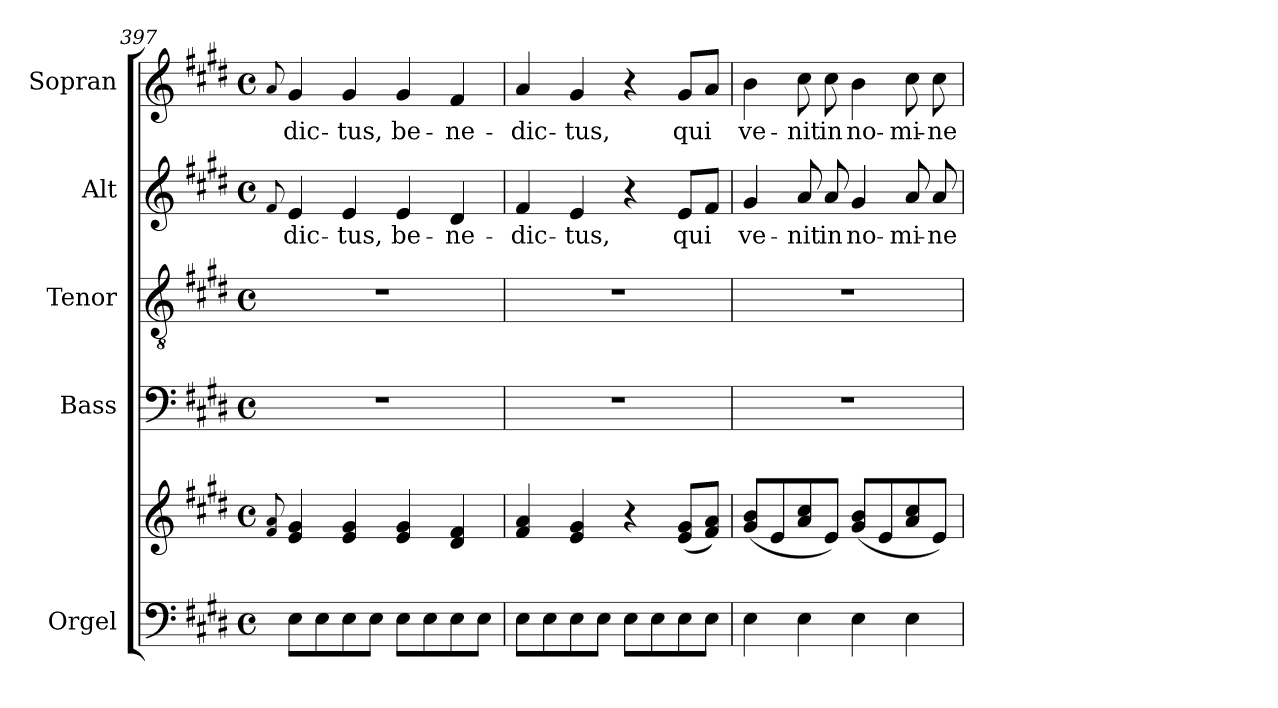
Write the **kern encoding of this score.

**kern	**kern	**kern	**kern	**kern	**text	**kern	**text
*part5	*part5	*part4	*part3	*part2	*part2	*part1	*part1
*staff6	*staff5	*staff4	*staff3	*staff2	*staff2	*staff1	*staff1
*I"Orgel	*	*I"Bass	*I"Tenor	*I"Alt	*	*I"Sopran	*
*I'Org.	*	*I'B.	*I'T.	*I'A.	*	*I'S.	*
*clefF4	*clefG2	*clefF4	*clefGv2	*clefG2	*	*clefG2	*
*k[f#c#g#d#]	*k[f#c#g#d#]	*k[f#c#g#d#]	*k[f#c#g#d#]	*k[f#c#g#d#]	*	*k[f#c#g#d#]	*
*E:	*E:	*E:	*E:	*E:	*	*E:	*
*M4/4	*M4/4	*M4/4	*M4/4	*M4/4	*	*M4/4	*
*met(c)	*met(c)	*met(c)	*met(c)	*met(c)	*	*met(c)	*
=397	=397	=397	=397	=397	=397	=397	=397
.	8qqf#/ 8qqa/	.	.	8qqf#/	.	8qqa/	.
!	!	!	!	!	!LO:LY:b	!	!LO:LY:b
8E\L	4e/ 4g#/	1r	1r	4e/	-dic-	4g#/	-dic-
8E\	.	.	.	.	.	.	.
!	!	!	!	!	!LO:LY:b	!	!LO:LY:b
8E\	4e/ 4g#/	.	.	4e/	-tus,	4g#/	-tus,
8E\J	.	.	.	.	.	.	.
!	!	!	!	!	!LO:LY:b	!	!LO:LY:b
8E\L	4e/ 4g#/	.	.	4e/	be-	4g#/	be-
8E\	.	.	.	.	.	.	.
!	!	!	!	!	!LO:LY:b	!	!LO:LY:b
8E\	4d#/ 4f#/	.	.	4d#/	-ne-	4f#/	-ne-
8E\J	.	.	.	.	.	.	.
!!LO:PB:g=z
=398	=398	=398	=398	=398	=398	=398	=398
!	!	!	!	!	!LO:LY:b	!	!LO:LY:b
8E\L	4f#/ 4a/	1r	1r	4f#/	-dic-	4a/	-dic-
8E\	.	.	.	.	.	.	.
!	!	!	!	!	!LO:LY:b	!	!LO:LY:b
8E\	4e/ 4g#/	.	.	4e/	-tus,	4g#/	-tus,
8E\J	.	.	.	.	.	.	.
8E\L	4r	.	.	4r	.	4r	.
8E\	.	.	.	.	.	.	.
!	!	!	!	!	!LO:LY:b	!	!LO:LY:b
8E\	(<8e/ 8g#/L	.	.	8e/L	qui	8g#/L	qui
8E\J	8f#/ 8a/J)	.	.	8f#/J	.	8a/J	.
=399	=399	=399	=399	=399	=399	=399	=399
!	!	!	!	!	!LO:LY:b	!	!LO:LY:b
4E\	(<8g#/ 8b/L	1r	1r	4g#/	ve-	4b\	ve-
.	8e/	.	.	.	.	.	.
!	!	!	!	!	!LO:LY:b	!	!LO:LY:b
4E\	8a/ 8cc#/	.	.	8a/	-nit	8cc#\	-nit
!	!	!	!	!	!LO:LY:b	!	!LO:LY:b
.	8e/J)	.	.	8a/	in	8cc#\	in
!	!	!	!	!	!LO:LY:b	!	!LO:LY:b
4E\	(<8g#/ 8b/L	.	.	4g#/	no-	4b\	no-
.	8e/	.	.	.	.	.	.
!	!	!	!	!	!LO:LY:b	!	!LO:LY:b
4E\	8a/ 8cc#/	.	.	8a/	-mi-	8cc#\	-mi-
!	!	!	!	!	!LO:LY:b	!	!LO:LY:b
.	8e/J)	.	.	8a/	-ne	8cc#\	-ne
=	=	=	=	=	=	=	=
*-	*-	*-	*-	*-	*-	*-	*-
